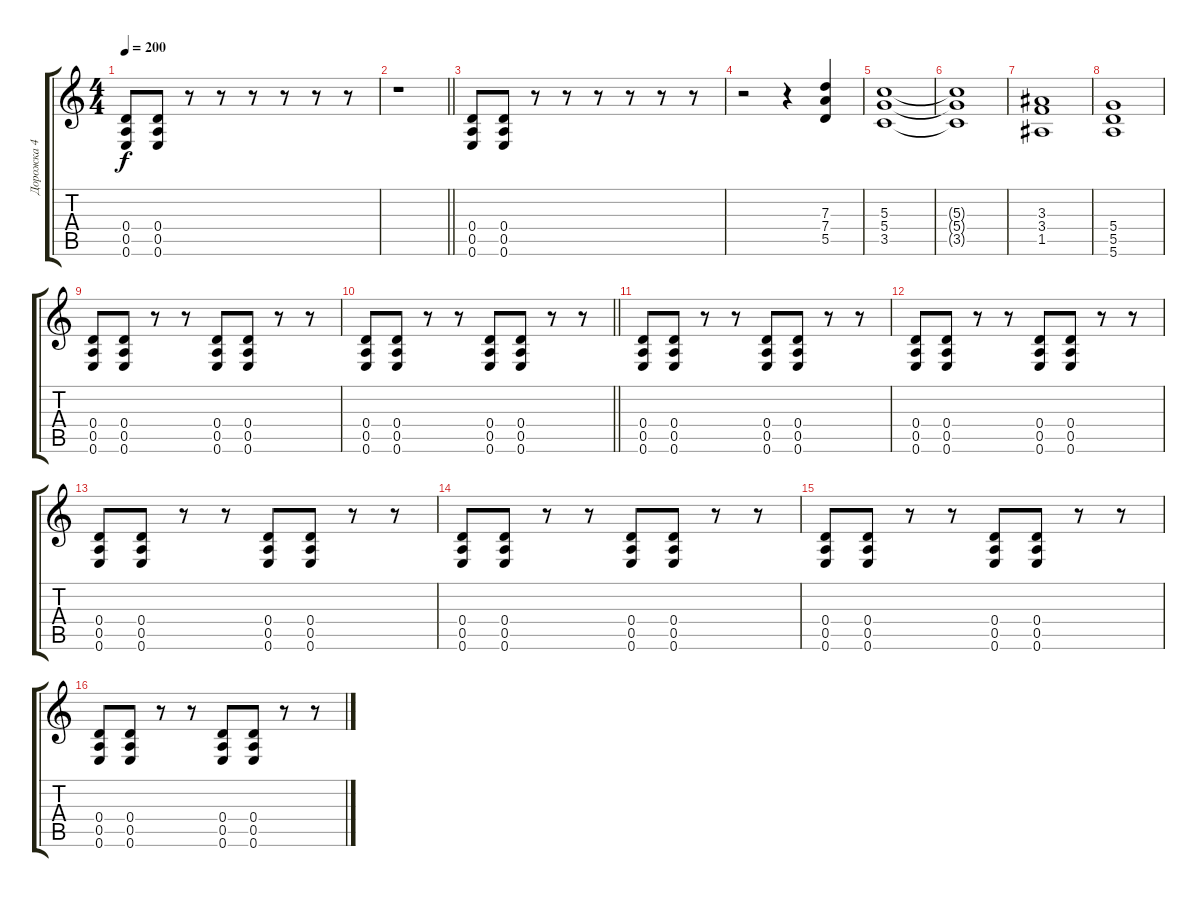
\track ("Дорожка 4" "Дорожка 4") {instrument distortionguitar}
\staff {score tabs}
\tuning (E4 B3 G3 D3 A2 E2) {hide}
\ts (4 4)
\tempo 200
\clef g2
\ks c
(0.4 0.5 0.6).8{dy f} (0.4 0.5 0.6).8 r.8 r.8 r.8 r.8 r.8 r.8 |
\barLineRight lightlight
r.1 |
(0.4 0.5 0.6).8 (0.4 0.5 0.6).8 r.8 r.8 r.8 r.8 r.8 r.8 |
r.2 r.4 (7.3 7.4 5.5).4 |
(5.3 5.4 3.5).1 |
(5.3{t} 5.4{t} 3.5{t}).1 |
(3.3 3.4 1.5).1 |
(5.4 5.5 5.6).1 |
(0.4 0.5 0.6).8 (0.4 0.5 0.6).8 r.8 r.8 (0.4 0.5 0.6).8 (0.4 0.5 0.6).8 r.8 r.8 |
\barLineRight lightlight
(0.4 0.5 0.6).8 (0.4 0.5 0.6).8 r.8 r.8 (0.4 0.5 0.6).8 (0.4 0.5 0.6).8 r.8 r.8 |
(0.4 0.5 0.6).8 (0.4 0.5 0.6).8 r.8 r.8 (0.4 0.5 0.6).8 (0.4 0.5 0.6).8 r.8 r.8 |
(0.4 0.5 0.6).8 (0.4 0.5 0.6).8 r.8 r.8 (0.4 0.5 0.6).8 (0.4 0.5 0.6).8 r.8 r.8 |
(0.4 0.5 0.6).8 (0.4 0.5 0.6).8 r.8 r.8 (0.4 0.5 0.6).8 (0.4 0.5 0.6).8 r.8 r.8 |
(0.4 0.5 0.6).8 (0.4 0.5 0.6).8 r.8 r.8 (0.4 0.5 0.6).8 (0.4 0.5 0.6).8 r.8 r.8 |
(0.4 0.5 0.6).8 (0.4 0.5 0.6).8 r.8 r.8 (0.4 0.5 0.6).8 (0.4 0.5 0.6).8 r.8 r.8 |
(0.4 0.5 0.6).8 (0.4 0.5 0.6).8 r.8 r.8 (0.4 0.5 0.6).8 (0.4 0.5 0.6).8 r.8 r.8
